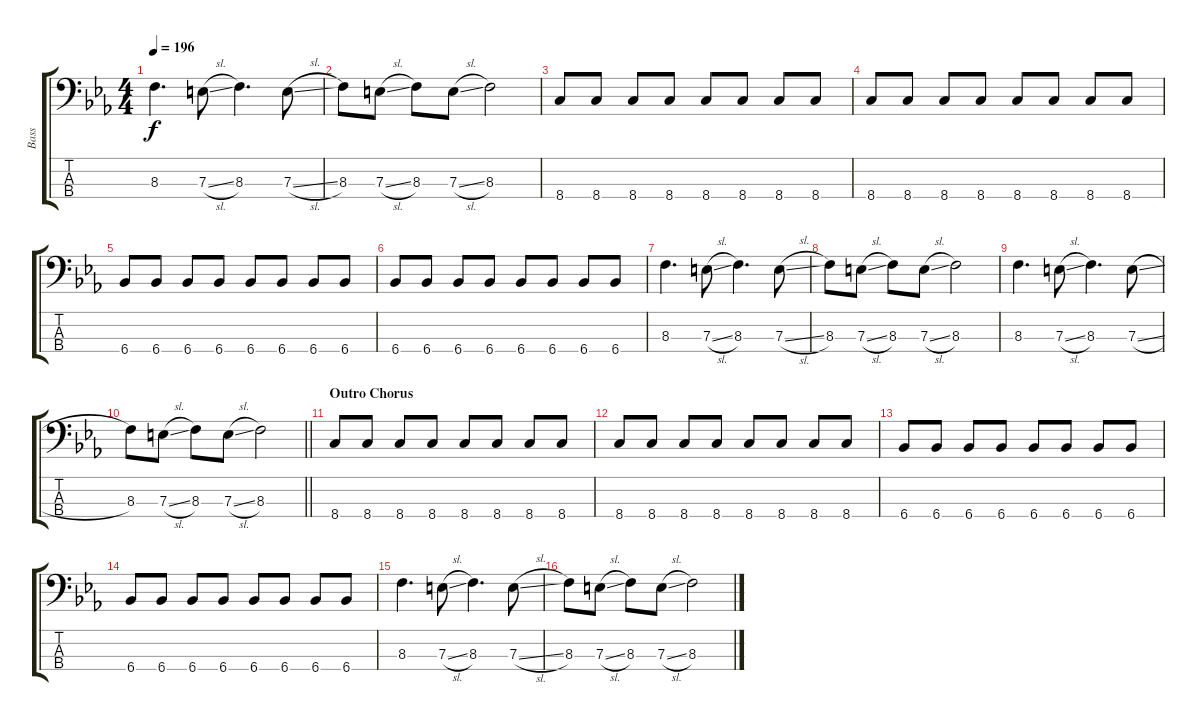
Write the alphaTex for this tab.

\track ("Bass" "Bass") {instrument electricbasspick}
\staff {score tabs}
\tuning (G2 D2 A1 E1) {hide}
\ts (4 4)
\tempo 196
\clef f4
\ks eb
8.3.4{d dy f} 7.3{sl}.8 8.3.4{d} 7.3{sl}.8 |
8.3.8 7.3{sl}.8 8.3.8 7.3{sl}.8 8.3.2 |
8.4.8 8.4.8 8.4.8 8.4.8 8.4.8 8.4.8 8.4.8 8.4.8 |
8.4.8 8.4.8 8.4.8 8.4.8 8.4.8 8.4.8 8.4.8 8.4.8 |
6.4.8 6.4.8 6.4.8 6.4.8 6.4.8 6.4.8 6.4.8 6.4.8 |
6.4.8 6.4.8 6.4.8 6.4.8 6.4.8 6.4.8 6.4.8 6.4.8 |
8.3.4{d} 7.3{sl}.8 8.3.4{d} 7.3{sl}.8 |
8.3.8 7.3{sl}.8 8.3.8 7.3{sl}.8 8.3.2 |
8.3.4{d} 7.3{sl}.8 8.3.4{d} 7.3{sl}.8 |
\barLineRight lightlight
8.3.8 7.3{sl}.8 8.3.8 7.3{sl}.8 8.3.2 |
\section ("" "Outro Chorus")
8.4.8 8.4.8 8.4.8 8.4.8 8.4.8 8.4.8 8.4.8 8.4.8 |
8.4.8 8.4.8 8.4.8 8.4.8 8.4.8 8.4.8 8.4.8 8.4.8 |
6.4.8 6.4.8 6.4.8 6.4.8 6.4.8 6.4.8 6.4.8 6.4.8 |
6.4.8 6.4.8 6.4.8 6.4.8 6.4.8 6.4.8 6.4.8 6.4.8 |
8.3.4{d} 7.3{sl}.8 8.3.4{d} 7.3{sl}.8 |
8.3.8 7.3{sl}.8 8.3.8 7.3{sl}.8 8.3.2
